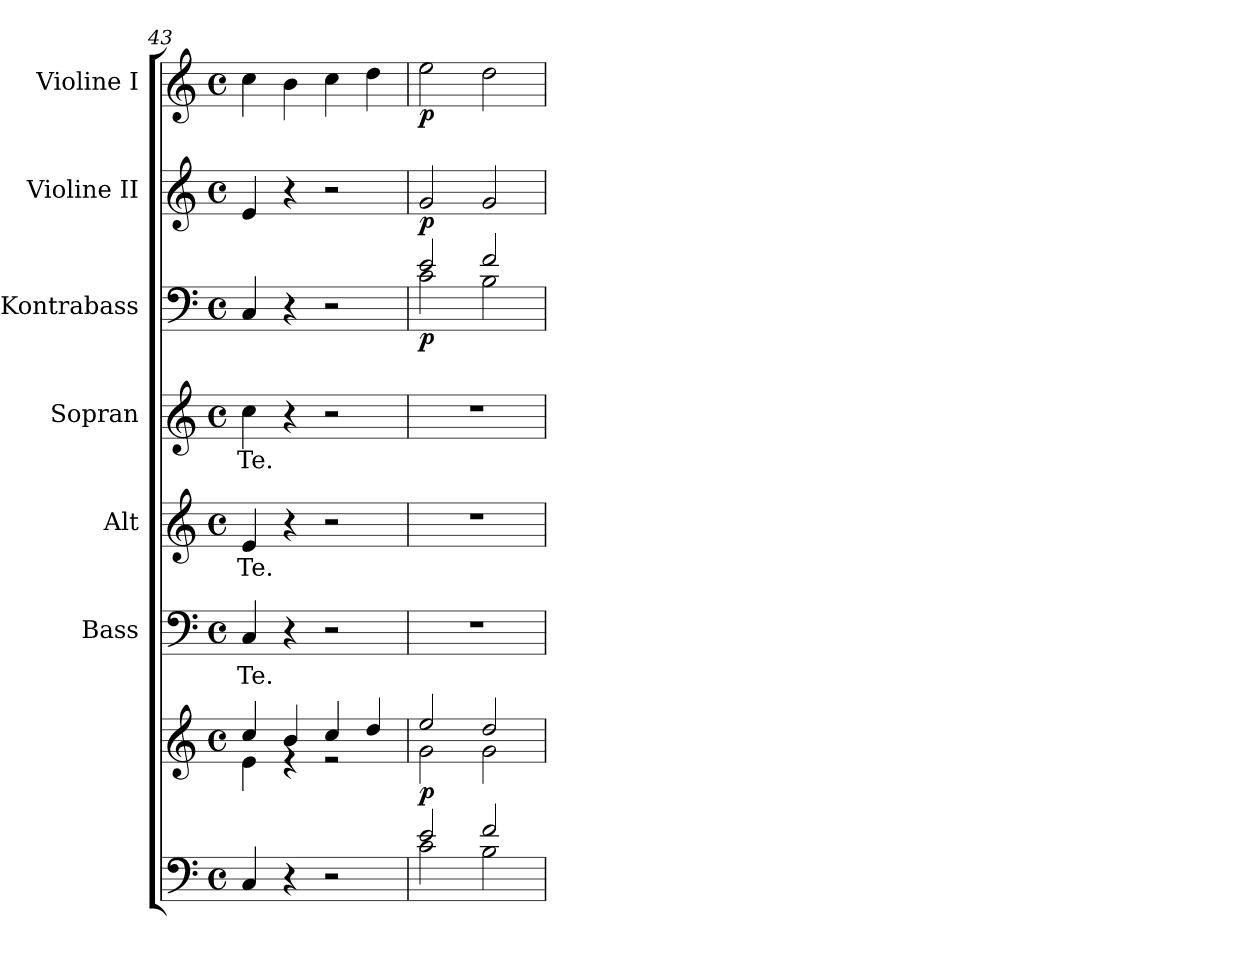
**kern	**kern	**dynam	**kern	**text	**kern	**text	**kern	**text	**kern	**dynam	**kern	**dynam	**kern	**dynam
*part7	*part7	*part7	*part6	*part6	*part5	*part5	*part4	*part4	*part3	*part3	*part2	*part2	*part1	*part1
*staff8	*staff7	*staff7/8	*staff6	*staff6	*staff5	*staff5	*staff4	*staff4	*staff3	*staff3	*staff2	*staff2	*staff1	*staff1
*	*	*	*I"Bass	*	*I"Alt	*	*I"Sopran	*	*I"Kontrabass	*	*I"Violine II	*	*I"Violine I	*
*	*	*	*I'B.	*	*I'A.	*	*I'S.	*	*I'Kb.	*	*I'Vl. II	*	*I'Vl. I	*
*clefF4	*clefG2	*	*clefF4	*	*clefG2	*	*clefG2	*	*clefF4	*	*clefG2	*	*clefG2	*
*	*	*	*	*	*	*	*	*	*ITrd7c12	*	*	*	*	*
*k[]	*k[]	*	*k[]	*	*k[]	*	*k[]	*	*k[]	*	*k[]	*	*k[]	*
*C:	*C:	*	*C:	*	*C:	*	*C:	*	*C:	*	*C:	*	*C:	*
*M4/4	*M4/4	*	*M4/4	*	*M4/4	*	*M4/4	*	*M4/4	*	*M4/4	*	*M4/4	*
*met(c)	*met(c)	*	*met(c)	*	*met(c)	*	*met(c)	*	*met(c)	*	*met(c)	*	*met(c)	*
=43	=43	=43	=43	=43	=43	=43	=43	=43	=43	=43	=43	=43	=43	=43
*	*^	*	*	*	*	*	*	*	*	*	*	*	*	*
!	!	!	!	!	!LO:LY:b	!	!LO:LY:b	!	!LO:LY:b	!	!	!	!	!	!
4C/	4cc/	4e\	.	4C/	Te.	4e/	Te.	4cc\	Te.	4CC/	.	4e/	.	4cc\	.
4r	4b/	4rd	.	4r	.	4r	.	4r	.	4r	.	4r	.	4b\	.
2r	4cc/	2re	.	2r	.	2r	.	2r	.	2r	.	2r	.	4cc\	.
.	4dd/	.	.	.	.	.	.	.	.	.	.	.	.	4dd\	.
=44	=44	=44	=44	=44	=44	=44	=44	=44	=44	=44	=44	=44	=44	=44	=44
*^	*	*	*	*	*	*	*	*	*	*^	*	*	*	*	*
!	!	!	!	!LO:DY:b	!	!	!	!	!	!	!	!	!LO:DY:b	!	!LO:DY:b	!	!LO:DY:b
2e/	2c\	2ee/	2g\	p	1r	.	1r	.	1r	.	2E/	2C\	p	2g/	p	2ee\	p
2f/	2B\	2dd/	2g\	.	.	.	.	.	.	.	2F/	2BB\	.	2g/	.	2dd\	.
*v	*v	*	*	*	*	*	*	*	*	*	*v	*v	*	*	*	*	*
*	*v	*v	*	*	*	*	*	*	*	*	*	*	*	*	*
=	=	=	=	=	=	=	=	=	=	=	=	=	=	=
*-	*-	*-	*-	*-	*-	*-	*-	*-	*-	*-	*-	*-	*-	*-
